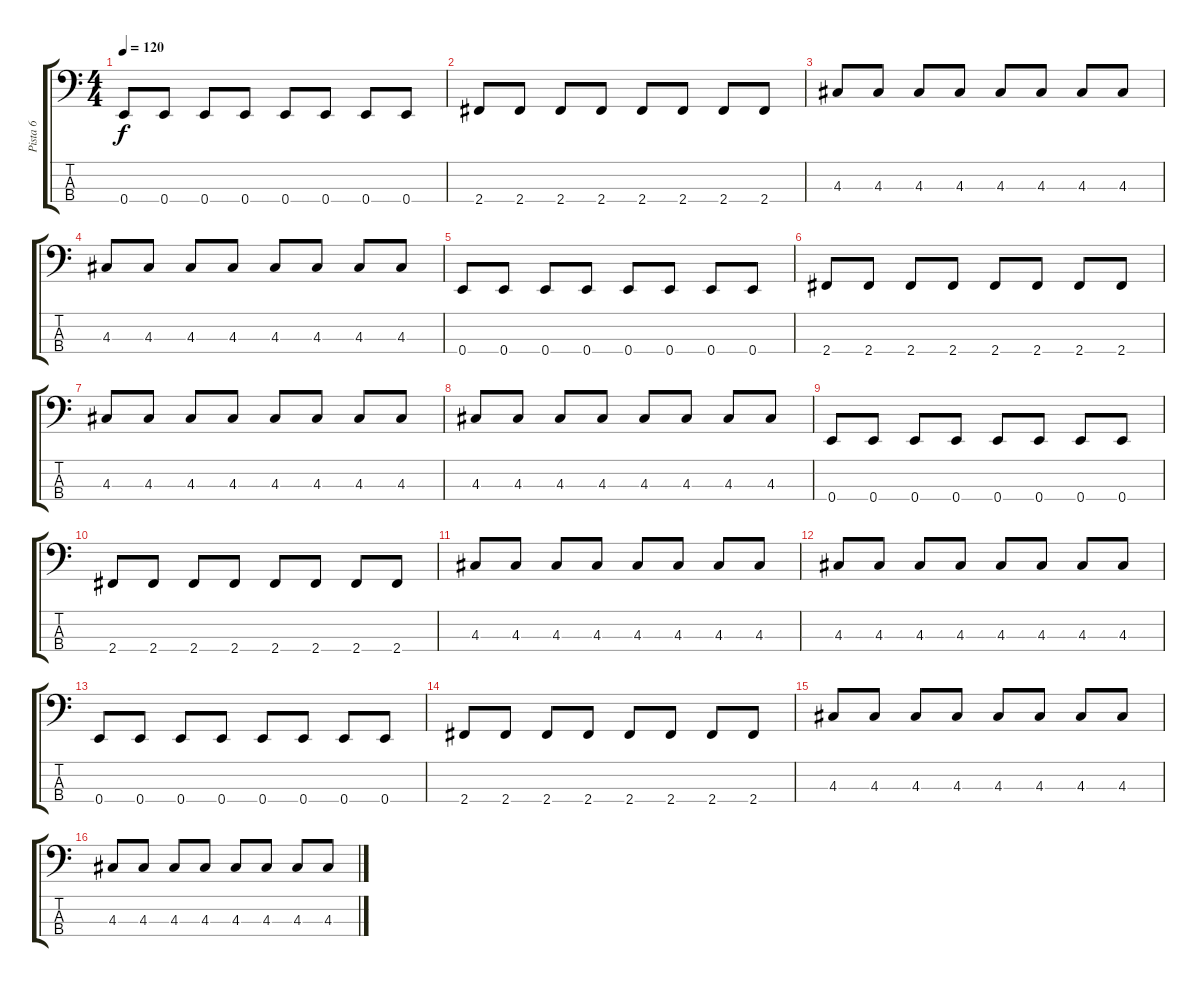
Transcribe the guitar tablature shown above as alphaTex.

\track ("Pista 6" "Pista 6") {instrument electricbassfinger}
\staff {score tabs}
\tuning (G2 D2 A1 E1) {hide}
\ts (4 4)
\tempo 120
\clef f4
\ks c
0.4.8{dy f} 0.4.8 0.4.8 0.4.8 0.4.8 0.4.8 0.4.8 0.4.8 |
2.4.8 2.4.8 2.4.8 2.4.8 2.4.8 2.4.8 2.4.8 2.4.8 |
4.3.8 4.3.8 4.3.8 4.3.8 4.3.8 4.3.8 4.3.8 4.3.8 |
4.3.8 4.3.8 4.3.8 4.3.8 4.3.8 4.3.8 4.3.8 4.3.8 |
0.4.8 0.4.8 0.4.8 0.4.8 0.4.8 0.4.8 0.4.8 0.4.8 |
2.4.8 2.4.8 2.4.8 2.4.8 2.4.8 2.4.8 2.4.8 2.4.8 |
4.3.8 4.3.8 4.3.8 4.3.8 4.3.8 4.3.8 4.3.8 4.3.8 |
4.3.8 4.3.8 4.3.8 4.3.8 4.3.8 4.3.8 4.3.8 4.3.8 |
0.4.8 0.4.8 0.4.8 0.4.8 0.4.8 0.4.8 0.4.8 0.4.8 |
2.4.8 2.4.8 2.4.8 2.4.8 2.4.8 2.4.8 2.4.8 2.4.8 |
4.3.8 4.3.8 4.3.8 4.3.8 4.3.8 4.3.8 4.3.8 4.3.8 |
4.3.8 4.3.8 4.3.8 4.3.8 4.3.8 4.3.8 4.3.8 4.3.8 |
0.4.8 0.4.8 0.4.8 0.4.8 0.4.8 0.4.8 0.4.8 0.4.8 |
2.4.8 2.4.8 2.4.8 2.4.8 2.4.8 2.4.8 2.4.8 2.4.8 |
4.3.8 4.3.8 4.3.8 4.3.8 4.3.8 4.3.8 4.3.8 4.3.8 |
4.3.8 4.3.8 4.3.8 4.3.8 4.3.8 4.3.8 4.3.8 4.3.8
